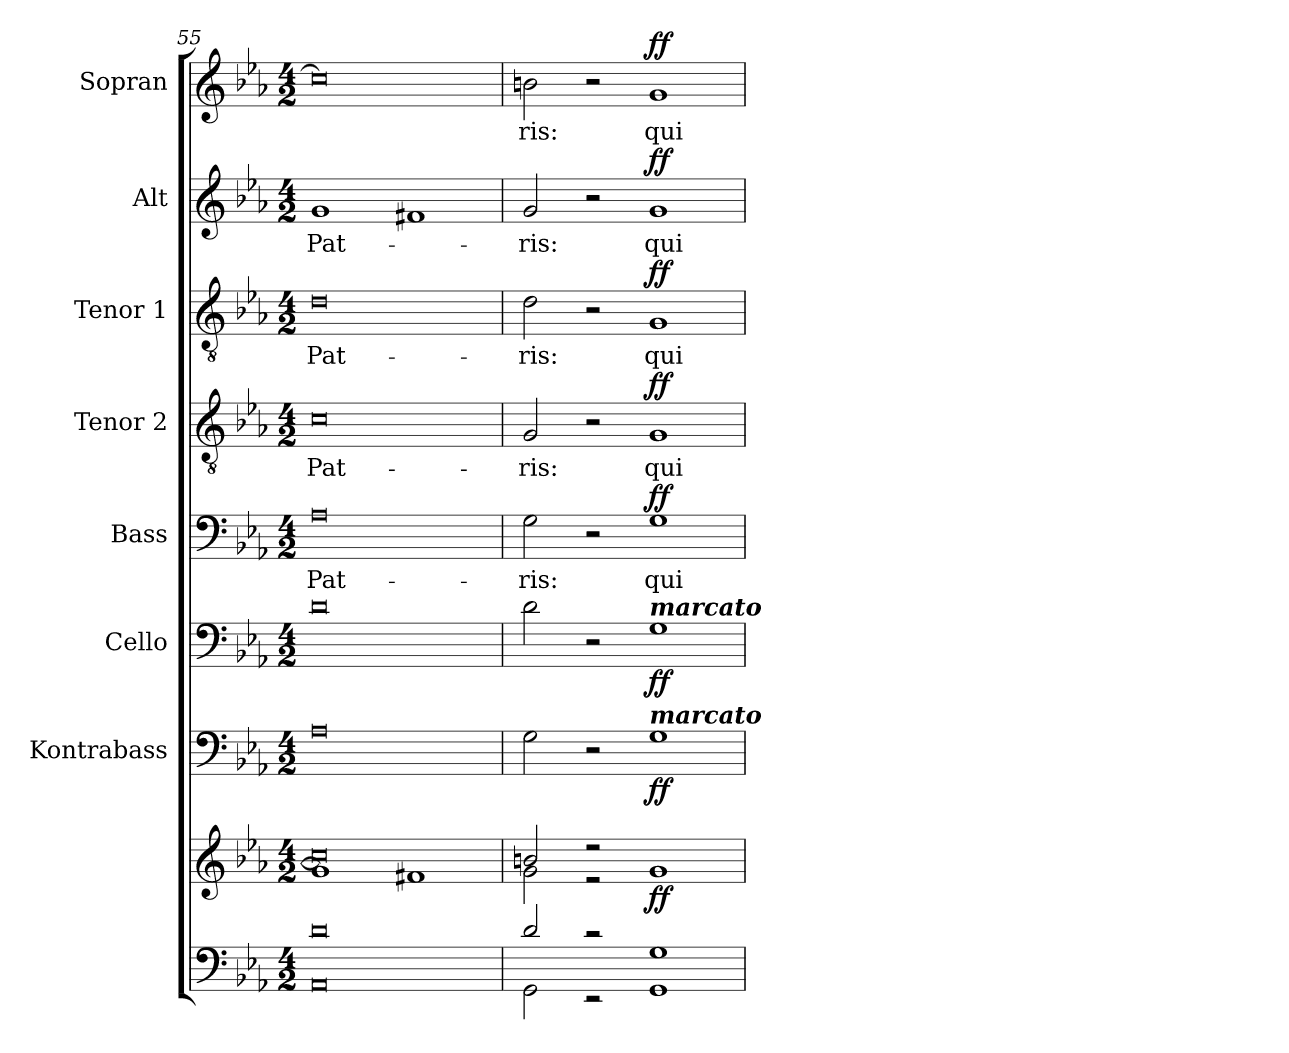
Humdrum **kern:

**kern	**kern	**dynam	**kern	**dynam	**kern	**dynam	**kern	**text	**dynam	**kern	**text	**dynam	**kern	**text	**dynam	**kern	**text	**dynam	**kern	**text	**dynam
*part8	*part8	*part8	*part7	*part7	*part6	*part6	*part5	*part5	*part5	*part4	*part4	*part4	*part3	*part3	*part3	*part2	*part2	*part2	*part1	*part1	*part1
*staff9	*staff8	*staff8/9	*staff7	*staff7	*staff6	*staff6	*staff5	*staff5	*staff5	*staff4	*staff4	*staff4	*staff3	*staff3	*staff3	*staff2	*staff2	*staff2	*staff1	*staff1	*staff1
*	*	*	*I"Kontrabass	*	*I"Cello	*	*I"Bass	*	*	*I"Tenor 2	*	*	*I"Tenor 1	*	*	*I"Alt	*	*	*I"Sopran	*	*
*	*	*	*I'Kb.	*	*	*	*I'B.	*	*	*I'T. 2	*	*	*I'T. 1	*	*	*I'A.	*	*	*I'S.	*	*
*clefF4	*clefG2	*	*clefF4	*	*clefF4	*	*clefF4	*	*	*clefGv2	*	*	*clefGv2	*	*	*clefG2	*	*	*clefG2	*	*
*	*	*	*ITrd7c12	*	*	*	*	*	*	*	*	*	*	*	*	*	*	*	*	*	*
*k[b-e-a-]	*k[b-e-a-]	*	*k[b-e-a-]	*	*k[b-e-a-]	*	*k[b-e-a-]	*	*	*k[b-e-a-]	*	*	*k[b-e-a-]	*	*	*k[b-e-a-]	*	*	*k[b-e-a-]	*	*
*E-:	*E-:	*	*E-:	*	*E-:	*	*E-:	*	*	*E-:	*	*	*E-:	*	*	*E-:	*	*	*E-:	*	*
*M4/2	*M4/2	*	*M4/2	*	*M4/2	*	*M4/2	*	*	*M4/2	*	*	*M4/2	*	*	*M4/2	*	*	*M4/2	*	*
=55	=55	=55	=55	=55	=55	=55	=55	=55	=55	=55	=55	=55	=55	=55	=55	=55	=55	=55	=55	=55	=55
*^	*^	*	*	*	*	*	*	*	*	*	*	*	*	*	*	*	*	*	*	*	*
!	!	!	!	!	!	!	!	!	!	!LO:LY:b	!	!	!LO:LY:b	!	!	!LO:LY:b	!	!	!LO:LY:b	!	!	!	!
0d	0AA-	0cc]	1g]	.	0AA-	.	0d	.	0A-	Pat-	.	0c	Pat-	.	0d	Pat-	.	1g	Pat-	.	0cc]	.	.
.	.	.	1f#X	.	.	.	.	.	.	.	.	.	.	.	.	.	.	1f#X	.	.	.	.	.
=56	=56	=56	=56	=56	=56	=56	=56	=56	=56	=56	=56	=56	=56	=56	=56	=56	=56	=56	=56	=56	=56	=56	=56
!	!	!	!	!	!	!	!	!	!	!LO:LY:b	!	!	!LO:LY:b	!	!	!LO:LY:b	!	!	!LO:LY:b	!	!	!LO:LY:b	!
2d/	2GG\	2bn/	2g\	.	2GG\	.	2d\	.	2G\	-ris:	.	2G/	-ris:	.	2d\	-ris:	.	2g/	-ris:	.	2bn\	-ris:	.
2r	2r	2r	2r	.	2r	.	2r	.	2r	.	.	2r	.	.	2r	.	.	2r	.	.	2r	.	.
!	!	!	!	!	!	!	!LO:TX:a:Bi:t=marcato	!	!	!	!	!	!	!	!	!	!	!	!	!	!	!	!
!	!	!	!	!	!LO:TX:a:Bi:t=marcato	!	!	!	!	!	!	!	!	!	!	!	!	!	!	!	!	!	!
!	!	!	!	!LO:DY:b	!	!LO:DY:b	!	!LO:DY:b	!	!LO:LY:b	!LO:DY:a	!	!LO:LY:b	!LO:DY:a	!	!LO:LY:b	!LO:DY:a	!	!LO:LY:b	!LO:DY:a	!	!LO:LY:b	!LO:DY:a
1G	1GG	1g	1ryy	ff	1GG	ff	1G	ff	1G	qui	ff	1G	qui	ff	1G	qui	ff	1g	qui	ff	1g	qui	ff
*v	*v	*	*	*	*	*	*	*	*	*	*	*	*	*	*	*	*	*	*	*	*	*	*
*	*v	*v	*	*	*	*	*	*	*	*	*	*	*	*	*	*	*	*	*	*	*	*
=	=	=	=	=	=	=	=	=	=	=	=	=	=	=	=	=	=	=	=	=	=
*-	*-	*-	*-	*-	*-	*-	*-	*-	*-	*-	*-	*-	*-	*-	*-	*-	*-	*-	*-	*-	*-
